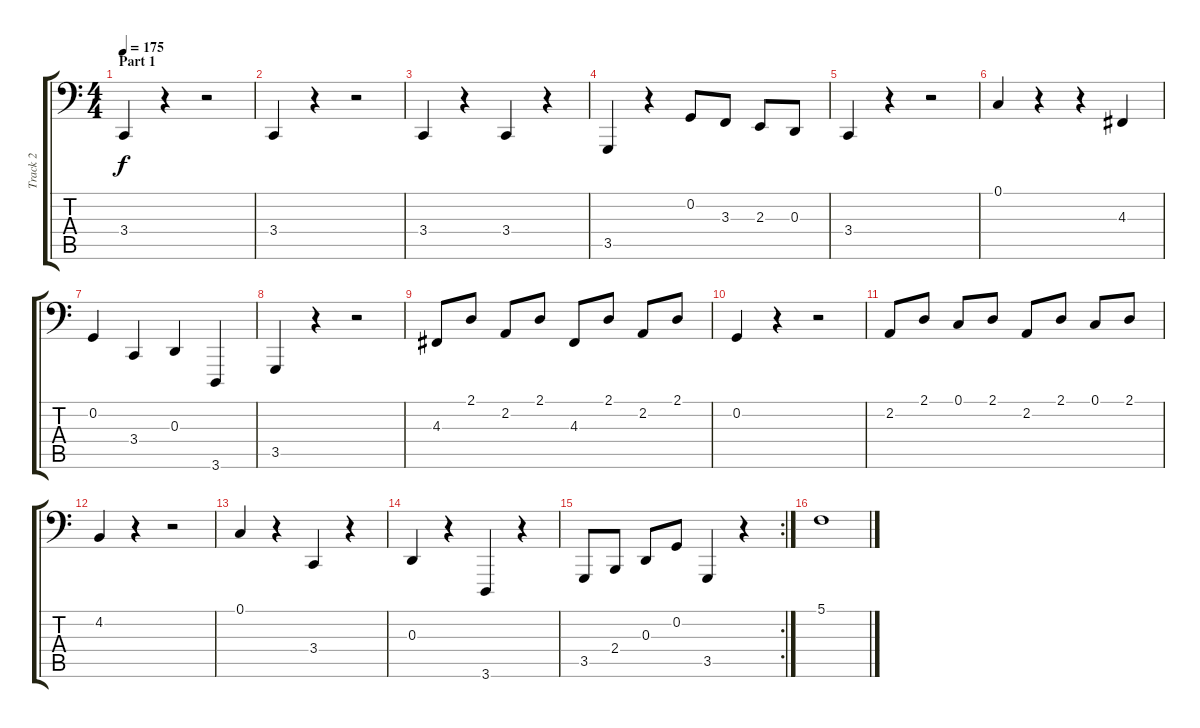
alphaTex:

\track ("Track 2" "Track 2") {instrument brightacousticpiano}
\staff {score tabs}
\tuning (C3 G2 D2 A1 E1 B0) {hide}
\ts (4 4)
\section ("" "Part 1")
\tempo 175
\clef f4
\ks c
3.4.4{dy f instrument brightacousticpiano} r.4 r.2 |
3.4.4 r.4 r.2 |
3.4.4 r.4 3.4.4 r.4 |
3.5.4 r.4 0.2.8 3.3.8 2.3.8 0.3.8 |
3.4.4 r.4 r.2 |
0.1.4 r.4 r.4 4.3.4 |
0.2.4 3.4.4 0.3.4 3.6.4 |
3.5.4 r.4 r.2 |
4.3.8 2.1.8 2.2.8 2.1.8 4.3.8 2.1.8 2.2.8 2.1.8 |
0.2.4 r.4 r.2 |
2.2.8 2.1.8 0.1.8 2.1.8 2.2.8 2.1.8 0.1.8 2.1.8 |
4.2.4 r.4 r.2 |
0.1.4 r.4 3.4.4 r.4 |
0.3.4 r.4 3.6.4 r.4 |
\rc 2
3.5.8 2.4.8 0.3.8 0.2.8 3.5.4 r.4 |
5.1.1
